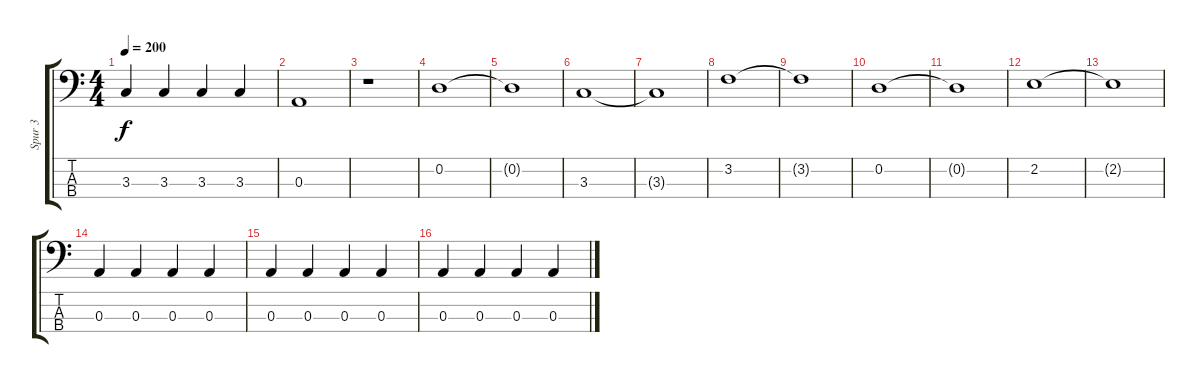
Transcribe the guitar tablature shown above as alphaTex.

\track ("Spur 3" "Spur 3") {instrument electricbassfinger}
\staff {score tabs}
\tuning (G2 D2 A1 E1) {hide}
\ts (4 4)
\tempo 200
\clef f4
\ks c
3.3.4{dy f} 3.3.4 3.3.4 3.3.4 |
0.3.1 |
r.1 |
0.2.1 |
0.2{t}.1 |
3.3.1 |
3.3{t}.1 |
3.2.1 |
3.2{t}.1 |
0.2.1 |
0.2{t}.1 |
2.2.1 |
2.2{t}.1 |
0.3.4 0.3.4 0.3.4 0.3.4 |
0.3.4 0.3.4 0.3.4 0.3.4 |
0.3.4 0.3.4 0.3.4 0.3.4
